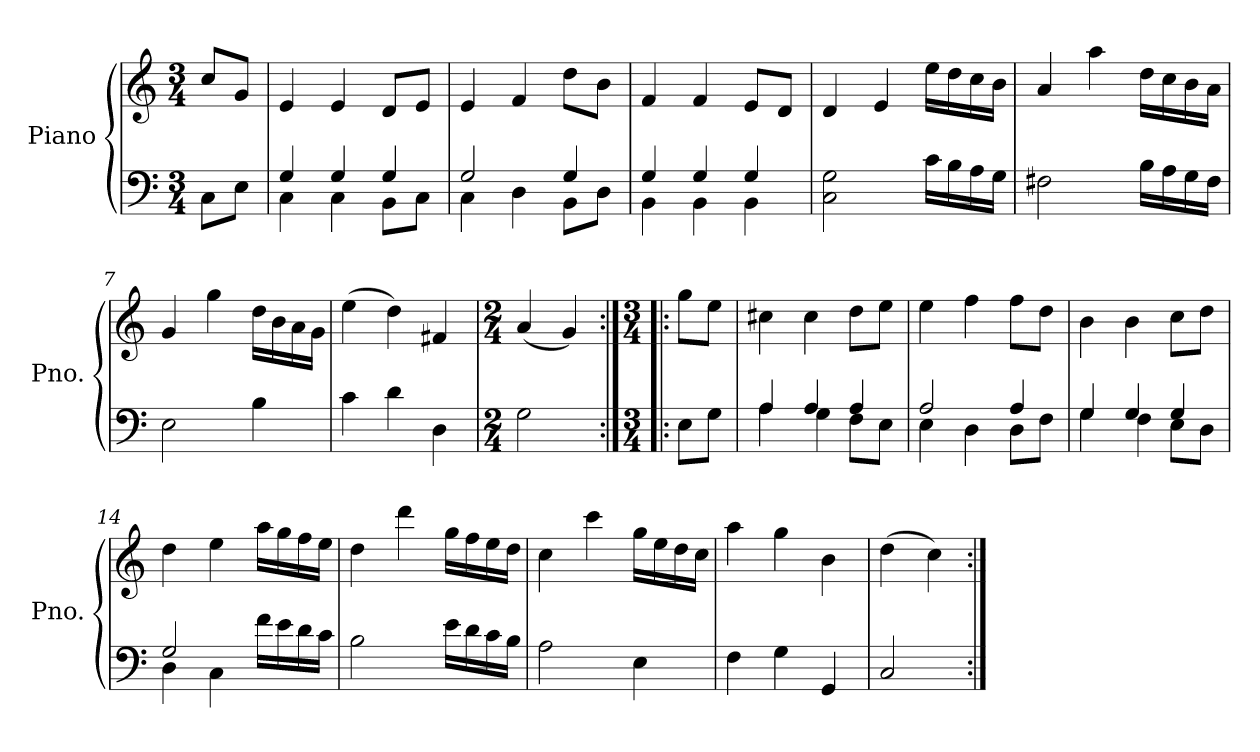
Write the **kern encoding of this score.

**kern	**kern
*part1	*part1
*staff2	*staff1
*I"Piano	*
*I'Pno.	*
*clefF4	*clefG2
*k[]	*k[]
*M3/4	*M3/4
*MM150	*MM150
=1	=1
8C\L	8cc/L
8E\J	8g/J
=2	=2
*^	*
4G/	4C\	4e/
4G/	4C\	4e/
4G/	8BB\L	8d/L
.	8C\J	8e/J
=3	=3	=3
2G/	4C\	4e/
.	4D\	4f/
4G/	8BB\L	8dd\L
.	8D\J	8b\J
=4	=4	=4
4G/	4BB\	4f/
4G/	4BB\	4f/
4G/	4BB\	8e/L
.	.	8d/J
*v	*v	*
=5	=5
2C\ 2G\	4d/
.	4e/
16c\LL	16ee\LL
16B\	16dd\
16A\	16cc\
16G\JJ	16b\JJ
=6	=6
2F#X\	4a/
.	4aa\
16B\LL	16dd\LL
16A\	16cc\
16G\	16b\
16F#\JJ	16a\JJ
!!LO:LB:g=z
=7	=7
2E\	4g/
.	4gg\
4B\	16dd\LL
.	16b\
.	16a\
.	16g\JJ
=8	=8
4c\	(>4ee\
4d\	4dd\)
4D\	4f#X/
=9	=9
*M2/4	*M2/4
2G\	(<4a/
.	4g/)
=10:|!|:	=10:|!|:
*M3/4	*M3/4
8E\L	8gg\L
8G\J	8ee\J
=11	=11
*^	*
4A/	4A\	4cc#X\
4A/	4G\	4cc#\
4A/	8F\L	8dd\L
.	8E\J	8ee\J
=12	=12	=12
2A/	4E\	4ee\
.	4D\	4ff\
4A/	8D\L	8ff\L
.	8F\J	8dd\J
!!LO:LB:g=z
=13	=13	=13
4G/	4G\	4b\
4G/	4F\	4b\
4G/	8E\L	8cc\L
.	8D\J	8dd\J
=14	=14	=14
2G/	4D\	4dd\
.	4C\	4ee\
16f\LL	4ryy	16aa\LL
16e\	.	16gg\
16d\	.	16ff\
16c\JJ	.	16ee\JJ
*v	*v	*
=15	=15
2B\	4dd\
.	4ddd\
16e\LL	16gg\LL
16d\	16ff\
16c\	16ee\
16B\JJ	16dd\JJ
=16	=16
2A\	4cc\
.	4ccc\
4E\	16gg\LL
.	16ee\
.	16dd\
.	16cc\JJ
=17	=17
4F\	4aa\
4G\	4gg\
4GG/	4b\
=18	=18
2C/	(>4dd\
.	4cc\)
=:|!	=:|!
*-	*-
